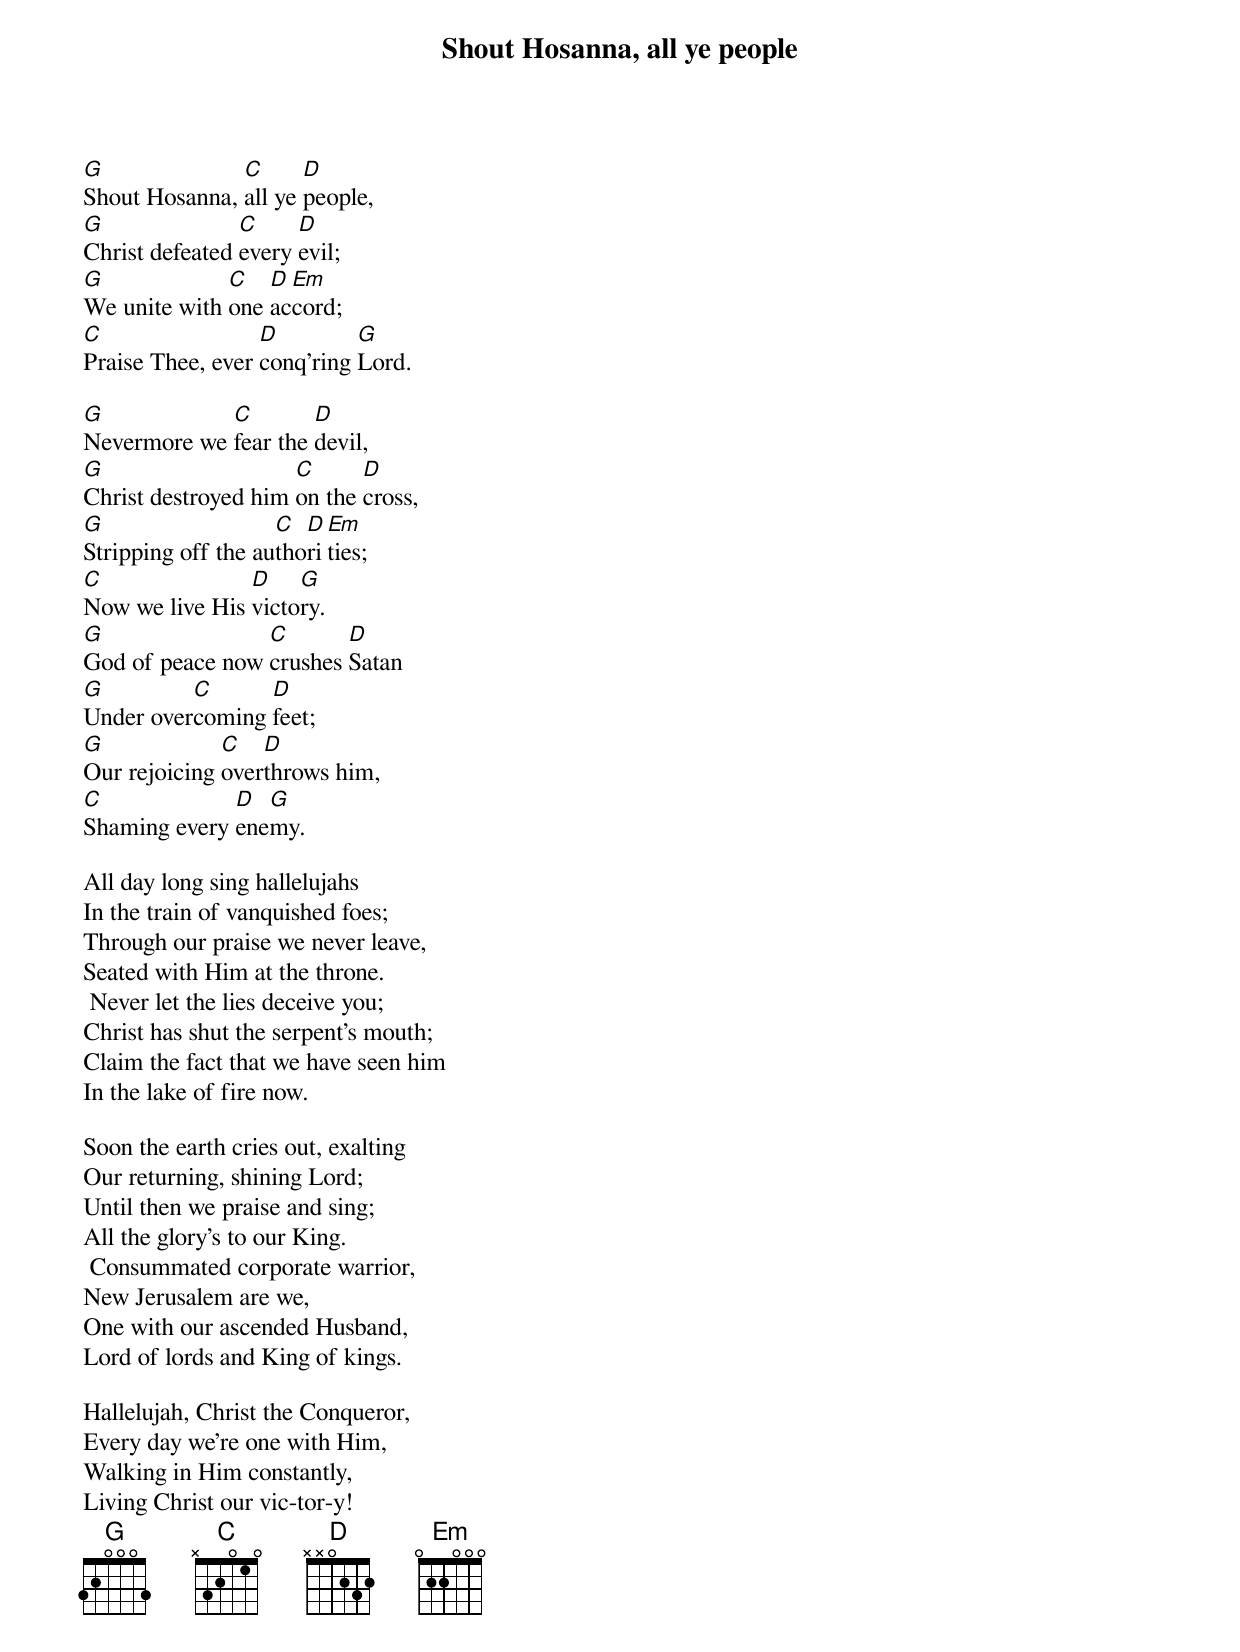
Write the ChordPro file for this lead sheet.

{title: Shout Hosanna, all ye people}

[G]Shout Hosanna, [C]all ye [D]people,
[G]Christ defeated [C]every [D]evil;
[G]We unite with [C]one [D]ac[Em]cord;
[C]Praise Thee, ever [D]conq’ring [G]Lord.

[G]Nevermore we [C]fear the [D]devil,
[G]Christ destroyed him [C]on the [D]cross,
[G]Stripping off the au[C]tho[D]ri[Em]ties;
[C]Now we live His [D]victo[G]ry.
[G]God of peace now [C]crushes [D]Satan
[G]Under over[C]coming [D]feet;
[G]Our rejoicing [C]over[D]throws him,
[C]Shaming every [D]ene[G]my.

All day long sing hallelujahs
In the train of vanquished foes;
Through our praise we never leave,
Seated with Him at the throne.
 Never let the lies deceive you;
Christ has shut the serpent’s mouth;
Claim the fact that we have seen him
In the lake of fire now.

Soon the earth cries out, exalting
Our returning, shining Lord;
Until then we praise and sing;
All the glory’s to our King.
 Consummated corporate warrior,
New Jerusalem are we,
One with our ascended Husband,
Lord of lords and King of kings.

Hallelujah, Christ the Conqueror,
Every day we’re one with Him,
Walking in Him constantly,
Living Christ our vic-tor-y!
